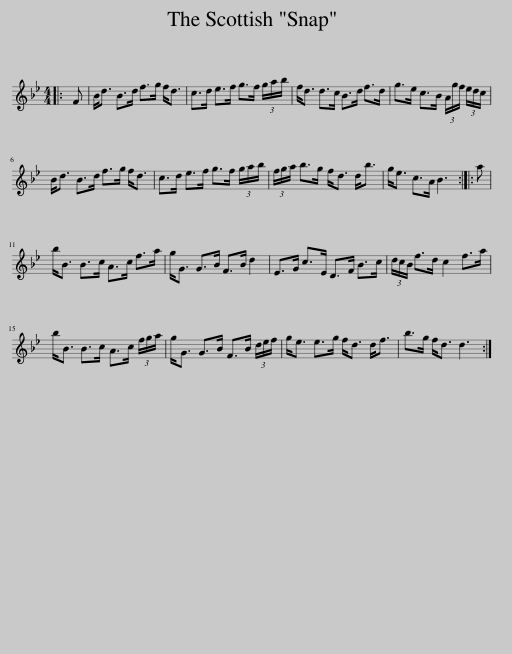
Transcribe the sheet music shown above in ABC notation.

X:1
L:1/8
M:4/4
I:linebreak $
K:Bb
V:1 treble
V:1
|: F | B<d B>d f>g f<d | c>d e>f g>f (3g/a/b/ | f<d d>c B>d f>d | g>e c>B (3A/g/f/ (3e/d/c/ |$ %5
 B<d B>d f>g f<d | c>d e>f g>f (3g/a/b/ | (3f/g/a/ b>g f<d d<b | g<e c>A B3 :: a |$ %10
 b<B B>c A>c f>a | g<G G>B F>B d2 | E>G c>E D>F B>c | (3d/c/B/ f>d c2 f>a |$ b<B B>c A>c (3f/g/a/ | %15
 g<G G>B F>B (3d/e/f/ | g<e e>g f<d d<f | b>g f<d d3 :| %18
